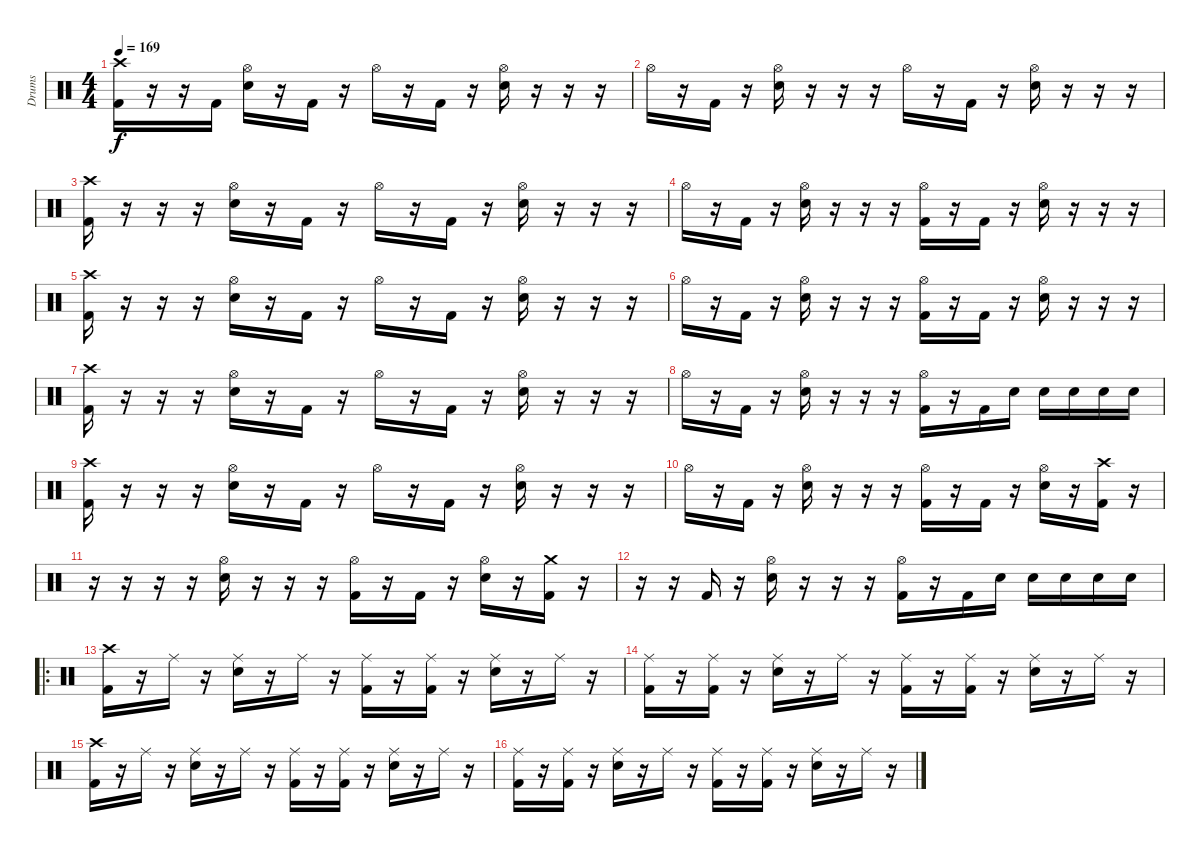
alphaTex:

\track ("Drums" "Drums") {instrument percussion}
\staff {score}
\articulation defaults
\ts (4 4)
\tempo 169
\clef neutral
\ks c
("Crash high (hit)" "Kick (hit) 2").16{dy f} r.16 r.16 "Kick (hit) 2".16 ("Hi-Hat (open)" "Snare (hit) 2").16 r.16 "Kick (hit) 2".16 r.16 "Hi-Hat (open)".16 r.16 "Kick (hit) 2".16 r.16 ("Hi-Hat (open)" "Snare (hit) 2").16 r.16 r.16 r.16 |
"Hi-Hat (open)".16 r.16 "Kick (hit) 2".16 r.16 ("Hi-Hat (open)" "Snare (hit) 2").16 r.16 r.16 r.16 "Hi-Hat (open)".16 r.16 "Kick (hit) 2".16 r.16 ("Hi-Hat (open)" "Snare (hit) 2").16 r.16 r.16 r.16 |
("Crash high (hit)" "Kick (hit) 2").16 r.16 r.16 r.16 ("Hi-Hat (open)" "Snare (hit) 2").16 r.16 "Kick (hit) 2".16 r.16 "Hi-Hat (open)".16 r.16 "Kick (hit) 2".16 r.16 ("Hi-Hat (open)" "Snare (hit) 2").16 r.16 r.16 r.16 |
"Hi-Hat (open)".16 r.16 "Kick (hit) 2".16 r.16 ("Hi-Hat (open)" "Snare (hit) 2").16 r.16 r.16 r.16 ("Hi-Hat (open)" "Kick (hit) 2").16 r.16 "Kick (hit) 2".16 r.16 ("Hi-Hat (open)" "Snare (hit) 2").16 r.16 r.16 r.16 |
("Crash high (hit)" "Kick (hit) 2").16 r.16 r.16 r.16 ("Hi-Hat (open)" "Snare (hit) 2").16 r.16 "Kick (hit) 2".16 r.16 "Hi-Hat (open)".16 r.16 "Kick (hit) 2".16 r.16 ("Hi-Hat (open)" "Snare (hit) 2").16 r.16 r.16 r.16 |
"Hi-Hat (open)".16 r.16 "Kick (hit) 2".16 r.16 ("Hi-Hat (open)" "Snare (hit) 2").16 r.16 r.16 r.16 ("Hi-Hat (open)" "Kick (hit) 2").16 r.16 "Kick (hit) 2".16 r.16 ("Hi-Hat (open)" "Snare (hit) 2").16 r.16 r.16 r.16 |
("Crash high (hit)" "Kick (hit) 2").16 r.16 r.16 r.16 ("Hi-Hat (open)" "Snare (hit) 2").16 r.16 "Kick (hit) 2".16 r.16 "Hi-Hat (open)".16 r.16 "Kick (hit) 2".16 r.16 ("Hi-Hat (open)" "Snare (hit) 2").16 r.16 r.16 r.16 |
"Hi-Hat (open)".16 r.16 "Kick (hit) 2".16 r.16 ("Hi-Hat (open)" "Snare (hit) 2").16 r.16 r.16 r.16 ("Hi-Hat (open)" "Kick (hit) 2").16 r.16 "Kick (hit) 2".16 "Snare (hit) 2".16 "Snare (hit) 2".16 "Snare (hit) 2".16 "Snare (hit) 2".16 "Snare (hit) 2".16 |
("Crash high (hit)" "Kick (hit) 2").16 r.16 r.16 r.16 ("Hi-Hat (open)" "Snare (hit) 2").16 r.16 "Kick (hit) 2".16 r.16 "Hi-Hat (open)".16 r.16 "Kick (hit) 2".16 r.16 ("Hi-Hat (open)" "Snare (hit) 2").16 r.16 r.16 r.16 |
"Hi-Hat (open)".16 r.16 "Kick (hit) 2".16 r.16 ("Hi-Hat (open)" "Snare (hit) 2").16 r.16 r.16 r.16 ("Hi-Hat (open)" "Kick (hit) 2").16 r.16 "Kick (hit) 2".16 r.16 ("Hi-Hat (open)" "Snare (hit) 2").16 r.16 ("Crash high (hit)" "Kick (hit) 2").16 r.16 |
r.16 r.16 r.16 r.16 ("Hi-Hat (open)" "Snare (hit) 2").16 r.16 r.16 r.16 ("Hi-Hat (open)" "Kick (hit) 2").16 r.16 "Kick (hit) 2".16 r.16 ("Hi-Hat (open)" "Snare (hit) 2").16 r.16 ("Crash medium (hit)" "Kick (hit) 2").16 r.16 |
r.16 r.16 "Kick (hit) 2".16 r.16 ("Hi-Hat (open)" "Snare (hit) 2").16 r.16 r.16 r.16 ("Hi-Hat (open)" "Kick (hit) 2").16 r.16 "Kick (hit) 2".16 "Snare (hit) 2".16 "Snare (hit) 2".16 "Snare (hit) 2".16 "Snare (hit) 2".16 "Snare (hit) 2".16 |
\ro
("Crash high (hit)" "Kick (hit) 2").16 r.16 "Ride (middle)".16 r.16 ("Ride (middle)" "Snare (hit) 2").16 r.16 "Ride (middle)".16 r.16 ("Ride (middle)" "Kick (hit) 2").16 r.16 ("Ride (middle)" "Kick (hit) 2").16 r.16 ("Ride (middle)" "Snare (hit) 2").16 r.16 "Ride (middle)".16 r.16 |
("Ride (middle)" "Kick (hit) 2").16 r.16 ("Ride (middle)" "Kick (hit) 2").16 r.16 ("Ride (middle)" "Snare (hit) 2").16 r.16 "Ride (middle)".16 r.16 ("Ride (middle)" "Kick (hit) 2").16 r.16 ("Ride (middle)" "Kick (hit) 2").16 r.16 ("Ride (middle)" "Snare (hit) 2").16 r.16 "Ride (middle)".16 r.16 |
("Crash high (hit)" "Kick (hit) 2").16 r.16 "Ride (middle)".16 r.16 ("Ride (middle)" "Snare (hit) 2").16 r.16 "Ride (middle)".16 r.16 ("Ride (middle)" "Kick (hit) 2").16 r.16 ("Ride (middle)" "Kick (hit) 2").16 r.16 ("Ride (middle)" "Snare (hit) 2").16 r.16 "Ride (middle)".16 r.16 |
("Ride (middle)" "Kick (hit) 2").16 r.16 ("Ride (middle)" "Kick (hit) 2").16 r.16 ("Ride (middle)" "Snare (hit) 2").16 r.16 "Ride (middle)".16 r.16 ("Ride (middle)" "Kick (hit) 2").16 r.16 ("Ride (middle)" "Kick (hit) 2").16 r.16 ("Ride (middle)" "Snare (hit) 2").16 r.16 "Ride (middle)".16 r.16
